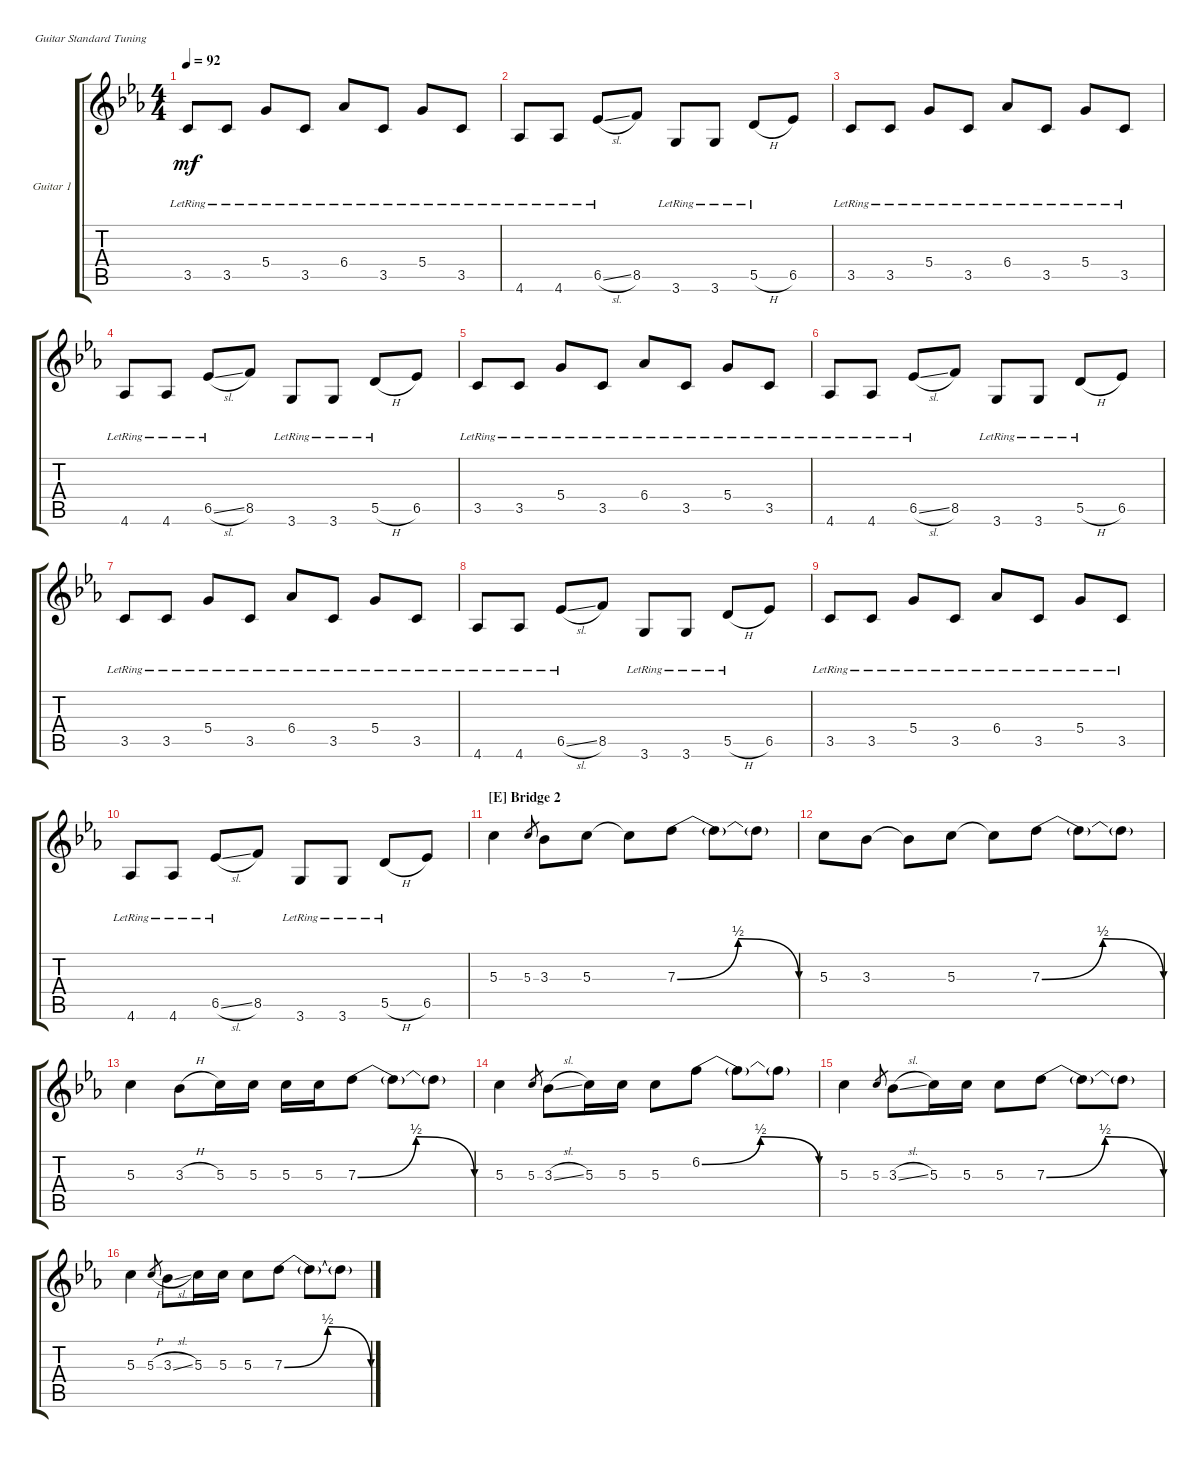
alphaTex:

\defaultSystemsLayout 4
\bracketExtendMode groupsimilarinstruments
\firstSystemTrackNameOrientation horizontal
\otherSystemsTrackNameOrientation horizontal
\track ("Guitar 1" "Guitar 1") {instrument overdrivenguitar}
\staff {score tabs}
\tuning (E4 B3 G3 D3 A2 E2)
\ts (4 4)
\tempo 92
\clef g2
\ks cminor
3.5{lr}.8{lyrics (0 "") lyrics (1 "") lyrics (2 "") lyrics (3 "") lyrics (4 "") dy mf} 3.5{lr}.8{lyrics (0 "") lyrics (1 "") lyrics (2 "") lyrics (3 "") lyrics (4 "")} 5.4{lr}.8{lyrics (0 "") lyrics (1 "") lyrics (2 "") lyrics (3 "") lyrics (4 "")} 3.5{lr}.8{lyrics (0 "") lyrics (1 "") lyrics (2 "") lyrics (3 "") lyrics (4 "")} 6.4{lr}.8{lyrics (0 "") lyrics (1 "") lyrics (2 "") lyrics (3 "") lyrics (4 "")} 3.5{lr}.8{lyrics (0 "") lyrics (1 "") lyrics (2 "") lyrics (3 "") lyrics (4 "")} 5.4{lr}.8{lyrics (0 "") lyrics (1 "") lyrics (2 "") lyrics (3 "") lyrics (4 "")} 3.5{lr}.8{lyrics (0 "") lyrics (1 "") lyrics (2 "") lyrics (3 "") lyrics (4 "")} |
4.6{lr}.8{lyrics (0 "") lyrics (1 "") lyrics (2 "") lyrics (3 "") lyrics (4 "")} 4.6{lr}.8{lyrics (0 "") lyrics (1 "") lyrics (2 "") lyrics (3 "") lyrics (4 "")} 6.5{sl lr}.8{lyrics (0 "") lyrics (1 "") lyrics (2 "") lyrics (3 "") lyrics (4 "")} 8.5.8{lyrics (0 "") lyrics (1 "") lyrics (2 "") lyrics (3 "") lyrics (4 "")} 3.6{lr}.8{lyrics (0 "") lyrics (1 "") lyrics (2 "") lyrics (3 "") lyrics (4 "")} 3.6{lr}.8{lyrics (0 "") lyrics (1 "") lyrics (2 "") lyrics (3 "") lyrics (4 "")} 5.5{h lr}.8{lyrics (0 "") lyrics (1 "") lyrics (2 "") lyrics (3 "") lyrics (4 "")} 6.5.8{lyrics (0 "") lyrics (1 "") lyrics (2 "") lyrics (3 "") lyrics (4 "")} |
3.5{lr}.8{lyrics (0 "") lyrics (1 "") lyrics (2 "") lyrics (3 "") lyrics (4 "")} 3.5{lr}.8{lyrics (0 "") lyrics (1 "") lyrics (2 "") lyrics (3 "") lyrics (4 "")} 5.4{lr}.8{lyrics (0 "") lyrics (1 "") lyrics (2 "") lyrics (3 "") lyrics (4 "")} 3.5{lr}.8{lyrics (0 "") lyrics (1 "") lyrics (2 "") lyrics (3 "") lyrics (4 "")} 6.4{lr}.8{lyrics (0 "") lyrics (1 "") lyrics (2 "") lyrics (3 "") lyrics (4 "")} 3.5{lr}.8{lyrics (0 "") lyrics (1 "") lyrics (2 "") lyrics (3 "") lyrics (4 "")} 5.4{lr}.8{lyrics (0 "") lyrics (1 "") lyrics (2 "") lyrics (3 "") lyrics (4 "")} 3.5{lr}.8{lyrics (0 "") lyrics (1 "") lyrics (2 "") lyrics (3 "") lyrics (4 "")} |
4.6{lr}.8{lyrics (0 "") lyrics (1 "") lyrics (2 "") lyrics (3 "") lyrics (4 "")} 4.6{lr}.8{lyrics (0 "") lyrics (1 "") lyrics (2 "") lyrics (3 "") lyrics (4 "")} 6.5{sl lr}.8{lyrics (0 "") lyrics (1 "") lyrics (2 "") lyrics (3 "") lyrics (4 "")} 8.5.8{lyrics (0 "") lyrics (1 "") lyrics (2 "") lyrics (3 "") lyrics (4 "")} 3.6{lr}.8{lyrics (0 "") lyrics (1 "") lyrics (2 "") lyrics (3 "") lyrics (4 "")} 3.6{lr}.8{lyrics (0 "") lyrics (1 "") lyrics (2 "") lyrics (3 "") lyrics (4 "")} 5.5{h lr}.8{lyrics (0 "") lyrics (1 "") lyrics (2 "") lyrics (3 "") lyrics (4 "")} 6.5.8{lyrics (0 "") lyrics (1 "") lyrics (2 "") lyrics (3 "") lyrics (4 "")} |
3.5{lr}.8{lyrics (0 "") lyrics (1 "") lyrics (2 "") lyrics (3 "") lyrics (4 "")} 3.5{lr}.8{lyrics (0 "") lyrics (1 "") lyrics (2 "") lyrics (3 "") lyrics (4 "")} 5.4{lr}.8{lyrics (0 "") lyrics (1 "") lyrics (2 "") lyrics (3 "") lyrics (4 "")} 3.5{lr}.8{lyrics (0 "") lyrics (1 "") lyrics (2 "") lyrics (3 "") lyrics (4 "")} 6.4{lr}.8{lyrics (0 "") lyrics (1 "") lyrics (2 "") lyrics (3 "") lyrics (4 "")} 3.5{lr}.8{lyrics (0 "") lyrics (1 "") lyrics (2 "") lyrics (3 "") lyrics (4 "")} 5.4{lr}.8{lyrics (0 "") lyrics (1 "") lyrics (2 "") lyrics (3 "") lyrics (4 "")} 3.5{lr}.8{lyrics (0 "") lyrics (1 "") lyrics (2 "") lyrics (3 "") lyrics (4 "")} |
4.6{lr}.8{lyrics (0 "") lyrics (1 "") lyrics (2 "") lyrics (3 "") lyrics (4 "")} 4.6{lr}.8{lyrics (0 "") lyrics (1 "") lyrics (2 "") lyrics (3 "") lyrics (4 "")} 6.5{sl lr}.8{lyrics (0 "") lyrics (1 "") lyrics (2 "") lyrics (3 "") lyrics (4 "")} 8.5.8{lyrics (0 "") lyrics (1 "") lyrics (2 "") lyrics (3 "") lyrics (4 "")} 3.6{lr}.8{lyrics (0 "") lyrics (1 "") lyrics (2 "") lyrics (3 "") lyrics (4 "")} 3.6{lr}.8{lyrics (0 "") lyrics (1 "") lyrics (2 "") lyrics (3 "") lyrics (4 "")} 5.5{h lr}.8{lyrics (0 "") lyrics (1 "") lyrics (2 "") lyrics (3 "") lyrics (4 "")} 6.5.8{lyrics (0 "") lyrics (1 "") lyrics (2 "") lyrics (3 "") lyrics (4 "")} |
3.5{lr}.8{lyrics (0 "") lyrics (1 "") lyrics (2 "") lyrics (3 "") lyrics (4 "")} 3.5{lr}.8{lyrics (0 "") lyrics (1 "") lyrics (2 "") lyrics (3 "") lyrics (4 "")} 5.4{lr}.8{lyrics (0 "") lyrics (1 "") lyrics (2 "") lyrics (3 "") lyrics (4 "")} 3.5{lr}.8{lyrics (0 "") lyrics (1 "") lyrics (2 "") lyrics (3 "") lyrics (4 "")} 6.4{lr}.8{lyrics (0 "") lyrics (1 "") lyrics (2 "") lyrics (3 "") lyrics (4 "")} 3.5{lr}.8{lyrics (0 "") lyrics (1 "") lyrics (2 "") lyrics (3 "") lyrics (4 "")} 5.4{lr}.8{lyrics (0 "") lyrics (1 "") lyrics (2 "") lyrics (3 "") lyrics (4 "")} 3.5{lr}.8{lyrics (0 "") lyrics (1 "") lyrics (2 "") lyrics (3 "") lyrics (4 "")} |
4.6{lr}.8{lyrics (0 "") lyrics (1 "") lyrics (2 "") lyrics (3 "") lyrics (4 "")} 4.6{lr}.8{lyrics (0 "") lyrics (1 "") lyrics (2 "") lyrics (3 "") lyrics (4 "")} 6.5{sl lr}.8{lyrics (0 "") lyrics (1 "") lyrics (2 "") lyrics (3 "") lyrics (4 "")} 8.5.8{lyrics (0 "") lyrics (1 "") lyrics (2 "") lyrics (3 "") lyrics (4 "")} 3.6{lr}.8{lyrics (0 "") lyrics (1 "") lyrics (2 "") lyrics (3 "") lyrics (4 "")} 3.6{lr}.8{lyrics (0 "") lyrics (1 "") lyrics (2 "") lyrics (3 "") lyrics (4 "")} 5.5{h lr}.8{lyrics (0 "") lyrics (1 "") lyrics (2 "") lyrics (3 "") lyrics (4 "")} 6.5.8{lyrics (0 "") lyrics (1 "") lyrics (2 "") lyrics (3 "") lyrics (4 "")} |
3.5{lr}.8{lyrics (0 "") lyrics (1 "") lyrics (2 "") lyrics (3 "") lyrics (4 "")} 3.5{lr}.8{lyrics (0 "") lyrics (1 "") lyrics (2 "") lyrics (3 "") lyrics (4 "")} 5.4{lr}.8{lyrics (0 "") lyrics (1 "") lyrics (2 "") lyrics (3 "") lyrics (4 "")} 3.5{lr}.8{lyrics (0 "") lyrics (1 "") lyrics (2 "") lyrics (3 "") lyrics (4 "")} 6.4{lr}.8{lyrics (0 "") lyrics (1 "") lyrics (2 "") lyrics (3 "") lyrics (4 "")} 3.5{lr}.8{lyrics (0 "") lyrics (1 "") lyrics (2 "") lyrics (3 "") lyrics (4 "")} 5.4{lr}.8{lyrics (0 "") lyrics (1 "") lyrics (2 "") lyrics (3 "") lyrics (4 "")} 3.5{lr}.8{lyrics (0 "") lyrics (1 "") lyrics (2 "") lyrics (3 "") lyrics (4 "")} |
4.6{lr}.8{lyrics (0 "") lyrics (1 "") lyrics (2 "") lyrics (3 "") lyrics (4 "")} 4.6{lr}.8{lyrics (0 "") lyrics (1 "") lyrics (2 "") lyrics (3 "") lyrics (4 "")} 6.5{sl lr}.8{lyrics (0 "") lyrics (1 "") lyrics (2 "") lyrics (3 "") lyrics (4 "")} 8.5.8{lyrics (0 "") lyrics (1 "") lyrics (2 "") lyrics (3 "") lyrics (4 "")} 3.6{lr}.8{lyrics (0 "") lyrics (1 "") lyrics (2 "") lyrics (3 "") lyrics (4 "")} 3.6{lr}.8{lyrics (0 "") lyrics (1 "") lyrics (2 "") lyrics (3 "") lyrics (4 "")} 5.5{h lr}.8{lyrics (0 "") lyrics (1 "") lyrics (2 "") lyrics (3 "") lyrics (4 "")} 6.5.8{lyrics (0 "") lyrics (1 "") lyrics (2 "") lyrics (3 "") lyrics (4 "")} |
\section ("E" "Bridge 2")
5.3.4 5.3.8{gr} 3.3.8 5.3.8 5.3{t}.8 7.3{be (bendrelease 0 0 10.2 2 20.4 2 30 0)}.8 7.3{t}.8 7.3{t}.8 |
5.3.8 3.3.8 3.3{t}.8 5.3.8 5.3{t}.8 7.3{be (bendrelease 0 0 10.2 2 20.4 2 30 0)}.8 7.3{t}.8 7.3{t}.8 |
5.3.4 3.3{h}.8 5.3.16 5.3.16 5.3.16 5.3.16 7.3{be (bendrelease 0 0 10.799999999999999 2 20.4 2 30 0)}.8 7.3{t}.8 7.3{t}.8 |
5.3.4 5.3.8{gr} 3.3{sl}.8 5.3.16 5.3.16 5.3.8 6.2{be (bendrelease 0 0 10.2 2 20.4 2 30 0)}.8 6.2{t}.8 6.2{t}.8 |
5.3.4 5.3.8{gr} 3.3{sl}.8 5.3.16 5.3.16 5.3.8 7.3{be (bendrelease 0 0 10.2 2 20.4 2 30 0)}.8 7.3{t}.8 7.3{t}.8 |
5.3.4 5.3{h}.8{gr} 3.3{sl}.8 5.3.16 5.3.16 5.3.8 7.3{be (bendrelease 0 0 10.2 2 20.4 2 30 0)}.8 7.3{t}.8 7.3{t}.8
